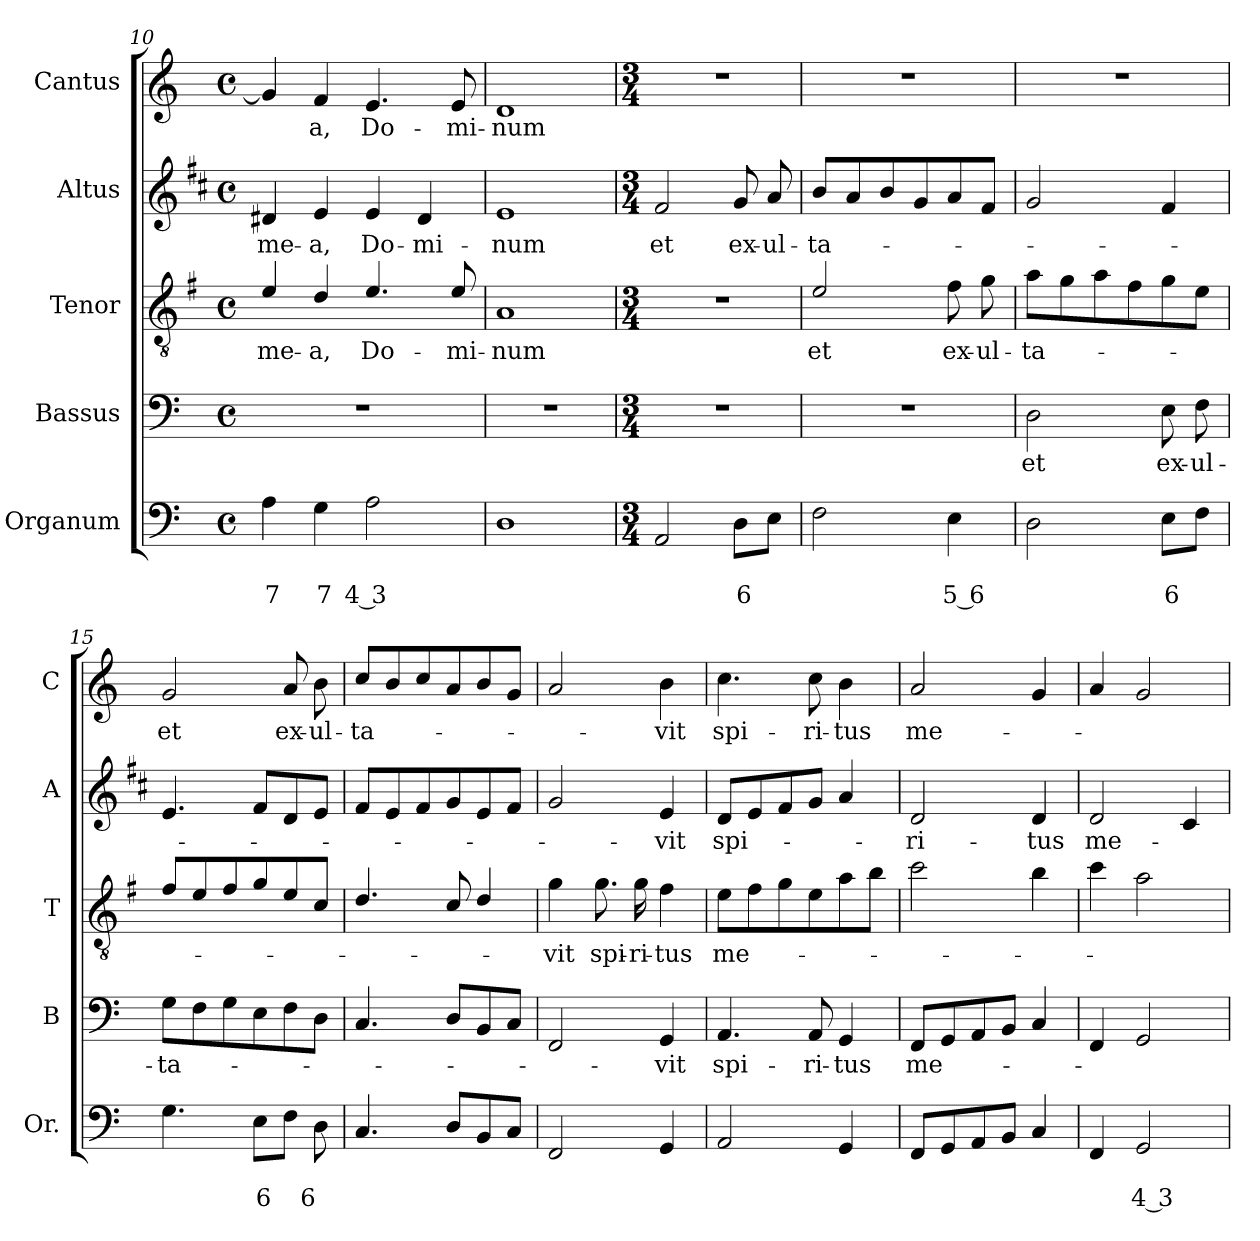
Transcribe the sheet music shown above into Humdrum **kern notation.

**kern	**text	**text	**kern	**text	**kern	**text	**kern	**text	**kern	**text
*part5	*part5	*part5	*part4	*part4	*part3	*part3	*part2	*part2	*part1	*part1
*staff5	*staff5	*staff5	*staff4	*staff4	*staff3	*staff3	*staff2	*staff2	*staff1	*staff1
*I"Organum	*	*	*I"Bassus	*	*I"Tenor	*	*I"Altus	*	*I"Cantus	*
*I'Or.	*	*	*I'B	*	*I'T	*	*I'A	*	*I'C	*
*clefF4	*	*	*clefF4	*	*clefGv2	*	*clefG2	*	*clefG2	*
*	*	*	*	*	*ITrd4c7	*	*ITrd1c2	*	*	*
*k[]	*	*	*k[]	*	*k[]	*	*k[]	*	*k[]	*
*C:	*	*	*C:	*	*C:	*	*C:	*	*C:	*
*M4/4	*	*	*M4/4	*	*M4/4	*	*M4/4	*	*M4/4	*
*met(c)	*	*	*met(c)	*	*met(c)	*	*met(c)	*	*met(c)	*
=10	=10	=10	=10	=10	=10	=10	=10	=10	=10	=10
!	!	!LO:LY:b	!	!	!	!LO:LY:b	!	!LO:LY:b	!	!
4A\	.	7	1r	.	4A/	me-	4c#X/	me-	4g/]	.
!	!	!LO:LY:b	!	!	!	!LO:LY:b	!	!LO:LY:b	!	!LO:LY:b
4G\	.	7	.	.	4G/	-a,	4d/	-a,	4f/	-a,
!	!	!LO:LY:b	!	!	!	!LO:LY:b	!	!LO:LY:b	!	!LO:LY:b
2A\	.	4 3	.	.	4.A/	Do-	4d/	Do-	4.e/	Do-
!	!	!	!	!	!	!	!	!LO:LY:b	!	!
.	.	.	.	.	.	.	4c#/	-mi-	.	.
!	!	!	!	!	!	!LO:LY:b	!	!	!	!LO:LY:b
.	.	.	.	.	8A/	-mi-	.	.	8e/	-mi-
=11	=11	=11	=11	=11	=11	=11	=11	=11	=11	=11
!	!	!	!	!	!	!LO:LY:b	!	!LO:LY:b	!	!LO:LY:b
1D	.	.	1r	.	1D	-num	1d	-num	1d	-num
=12	=12	=12	=12	=12	=12	=12	=12	=12	=12	=12
*M3/4	*	*	*M3/4	*	*M3/4	*	*M3/4	*	*M3/4	*
!	!	!	!	!	!	!	!	!LO:LY:b	!	!
2AA/	.	.	2.r	.	2.r	.	2e/	et	2.r	.
!	!	!LO:LY:b	!	!	!	!	!	!LO:LY:b	!	!
8D\L	.	6	.	.	.	.	8f/	ex-	.	.
!	!	!	!	!	!	!	!	!LO:LY:b	!	!
8E\J	.	.	.	.	.	.	8g/	-ul-	.	.
=13	=13	=13	=13	=13	=13	=13	=13	=13	=13	=13
!	!	!	!	!	!	!LO:LY:b	!	!LO:LY:b	!	!
2F\	.	.	2.r	.	2A/	et	8a/L	-ta-	2.r	.
.	.	.	.	.	.	.	8g/	.	.	.
.	.	.	.	.	.	.	8a/	.	.	.
.	.	.	.	.	.	.	8f/	.	.	.
!	!	!LO:LY:b	!	!	!	!LO:LY:b	!	!	!	!
4E\	.	5 6	.	.	8B\	ex-	8g/	.	.	.
!	!	!	!	!	!	!LO:LY:b	!	!	!	!
.	.	.	.	.	8c\	-ul-	8e/J	.	.	.
=14	=14	=14	=14	=14	=14	=14	=14	=14	=14	=14
!	!	!	!	!LO:LY:b	!	!LO:LY:b	!	!	!	!
2D\	.	.	2D\	et	8d\L	-ta-	2f/	.	2.r	.
.	.	.	.	.	8c\	.	.	.	.	.
.	.	.	.	.	8d\	.	.	.	.	.
.	.	.	.	.	8B\	.	.	.	.	.
!	!	!LO:LY:b	!	!LO:LY:b	!	!	!	!	!	!
8E\L	.	6	8E\	ex-	8c\	.	4e/	.	.	.
!	!	!	!	!LO:LY:b	!	!	!	!	!	!
8F\J	.	.	8F\	-ul-	8A\J	.	.	.	.	.
=15	=15	=15	=15	=15	=15	=15	=15	=15	=15	=15
!	!	!	!	!LO:LY:b	!	!	!	!	!	!LO:LY:b
4.G\	.	.	8G\L	-ta-	8B/L	.	4.d/	.	2g/	et
.	.	.	8F\	.	8A/	.	.	.	.	.
.	.	.	8G\	.	8B/	.	.	.	.	.
!	!	!LO:LY:b	!	!	!	!	!	!	!	!
8E\L	.	6	8E\	.	8c/	.	8e/L	.	.	.
!	!	!	!	!	!	!	!	!	!	!LO:LY:b
8F\J	.	.	8F\	.	8A/	.	8c/	.	8a/	ex-
!	!	!LO:LY:b	!	!	!	!	!	!	!	!LO:LY:b
8D\	.	6	8D\J	.	8F/J	.	8d/J	.	8b\	-ul-
!!LO:PB:g=z
=16	=16	=16	=16	=16	=16	=16	=16	=16	=16	=16
!	!	!	!	!	!	!	!	!	!	!LO:LY:b
4.C/	.	.	4.C/	.	4.G/	.	8e/L	.	8cc/L	-ta-
.	.	.	.	.	.	.	8d/	.	8b/	.
.	.	.	.	.	.	.	8e/	.	8cc/	.
8D/L	.	.	8D/L	.	8F/	.	8f/	.	8a/	.
8BB/	.	.	8BB/	.	4G/	.	8d/	.	8b/	.
8C/J	.	.	8C/J	.	.	.	8e/J	.	8g/J	.
=17	=17	=17	=17	=17	=17	=17	=17	=17	=17	=17
!	!	!	!	!	!	!LO:LY:b	!	!	!	!
2FF/	.	.	2FF/	.	4c\	-vit	2f/	.	2a/	.
!	!	!	!	!	!	!LO:LY:b	!	!	!	!
.	.	.	.	.	8.c\	spi-	.	.	.	.
!	!	!	!	!	!	!LO:LY:b	!	!	!	!
.	.	.	.	.	16c\	-ri-	.	.	.	.
!	!	!	!	!LO:LY:b	!	!LO:LY:b	!	!LO:LY:b	!	!LO:LY:b
4GG/	.	.	4GG/	-vit	4B\	-tus	4d/	-vit	4b\	-vit
=18	=18	=18	=18	=18	=18	=18	=18	=18	=18	=18
!	!	!	!	!LO:LY:b	!	!LO:LY:b	!	!LO:LY:b	!	!LO:LY:b
2AA/	.	.	4.AA/	spi-	8A\L	me-	8c/L	spi-	4.cc\	spi-
.	.	.	.	.	8B\	.	8d/	.	.	.
.	.	.	.	.	8c\	.	8e/	.	.	.
!	!	!	!	!LO:LY:b	!	!	!	!	!	!LO:LY:b
.	.	.	8AA/	-ri-	8A\	.	8f/J	.	8cc\	-ri-
!	!	!	!	!LO:LY:b	!	!	!	!	!	!LO:LY:b
4GG/	.	.	4GG/	-tus	8d\	.	4g/	.	4b\	-tus
.	.	.	.	.	8e\J	.	.	.	.	.
=19	=19	=19	=19	=19	=19	=19	=19	=19	=19	=19
!	!	!	!	!LO:LY:b	!	!	!	!LO:LY:b	!	!LO:LY:b
8FF/L	.	.	8FF/L	me-	2f\	.	2c/	-ri-	2a/	me-
8GG/	.	.	8GG/	.	.	.	.	.	.	.
8AA/	.	.	8AA/	.	.	.	.	.	.	.
8BB/J	.	.	8BB/J	.	.	.	.	.	.	.
!	!	!	!	!	!	!	!	!LO:LY:b	!	!
4C/	.	.	4C/	.	4e\	.	4c/	-tus	4g/	.
=20	=20	=20	=20	=20	=20	=20	=20	=20	=20	=20
!	!	!	!	!	!	!	!	!LO:LY:b	!	!
4FF/	.	.	4FF/	.	4f\	.	2c/	me-	4a/	.
!	!	!LO:LY:b	!	!	!	!	!	!	!	!
2GG/	.	4 3	2GG/	.	2d\	.	.	.	2g/	.
.	.	.	.	.	.	.	4B/	.	.	.
=	=	=	=	=	=	=	=	=	=	=
*-	*-	*-	*-	*-	*-	*-	*-	*-	*-	*-
